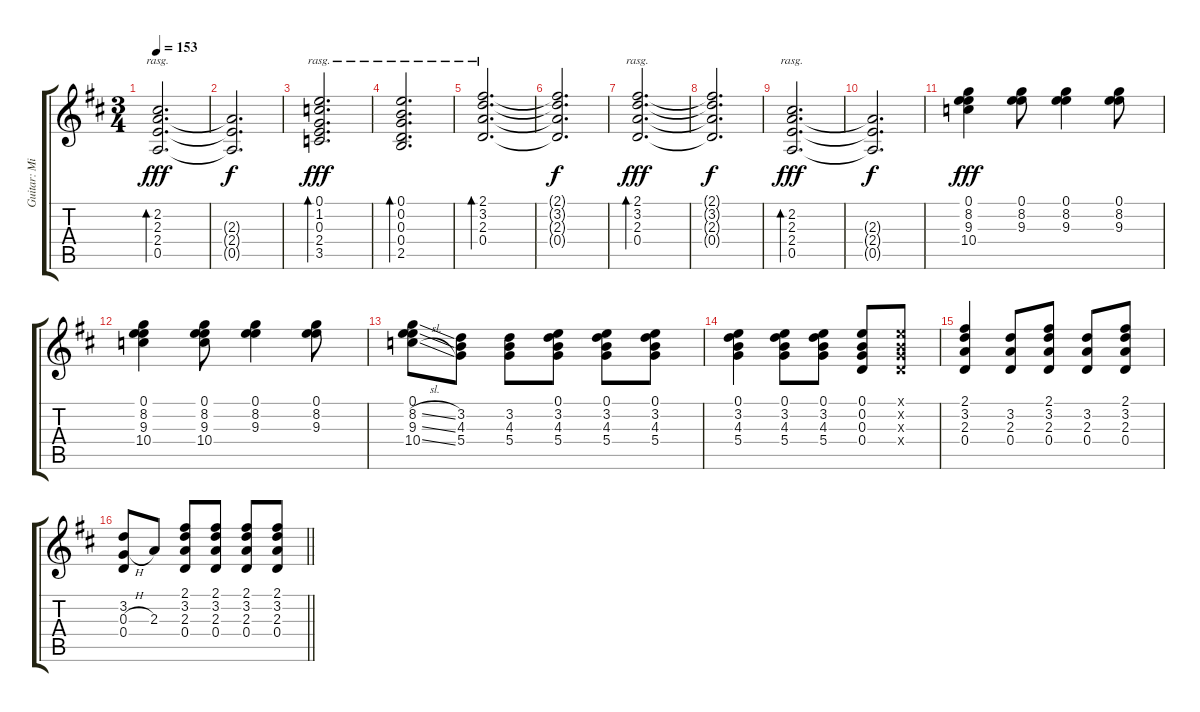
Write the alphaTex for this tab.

\track ("Guitar: Mick" "Guitar: Mi") {instrument electricguitarclean}
\staff {score tabs}
\tuning (E4 B3 G3 D3 A2 E2) {hide}
\ts (3 4)
\tempo 153
\clef g2
\ks d
(2.2 2.3 2.4 0.5).2{d bd 480 rasg ii dy fff} |
(2.3{t} 2.4{t} 0.5{t}).2{d dy f} |
(0.1 1.2 0.3 2.4 3.5).2{d bd 480 rasg ii dy fff} |
(0.1 0.2 0.3 0.4 2.5).2{d bd 480 rasg ii} |
(2.1 3.2 2.3 0.4).2{d bd 480 rasg ii} |
(2.1{t} 3.2{t} 2.3{t} 0.4{t}).2{d dy f} |
(2.1 3.2 2.3 0.4).2{d bd 480 rasg ii dy fff} |
(2.1{t} 3.2{t} 2.3{t} 0.4{t}).2{d dy f} |
(2.2 2.3 2.4 0.5).2{d bd 480 rasg ii dy fff} |
(2.3{t} 2.4{t} 0.5{t}).2{d dy f} |
(0.1 8.2 9.3 10.4).4{dy fff} (0.1 8.2 9.3).8 (0.1 8.2 9.3).4 (0.1 8.2 9.3).8 |
(0.1 8.2 9.3 10.4).4 (0.1 8.2 9.3 10.4).8 (0.1 8.2 9.3).4 (0.1 8.2 9.3).8 |
(0.1 8.2{sl} 9.3{sl} 10.4{sl}).8 (3.2 4.3 5.4).8 (3.2 4.3 5.4).8 (0.1 3.2 4.3 5.4).8 (0.1 3.2 4.3 5.4).8 (0.1 3.2 4.3 5.4).8 |
(0.1 3.2 4.3 5.4).4 (0.1 3.2 4.3 5.4).8 (0.1 3.2 4.3 5.4).8 (0.1 0.2 0.3 0.4).8 (0.1{x} 0.2{x} 0.3{x} 0.4{x}).8 |
(2.1 3.2 2.3 0.4).4 (3.2 2.3 0.4).8 (2.1 3.2 2.3 0.4).8 (3.2 2.3 0.4).8 (2.1 3.2 2.3 0.4).8 |
\barLineRight lightlight
(3.2 0.3{h} 0.4).8 2.3.8 (2.1 3.2 2.3 0.4).8 (2.1 3.2 2.3 0.4).8 (2.1 3.2 2.3 0.4).8 (2.1 3.2 2.3 0.4).8
